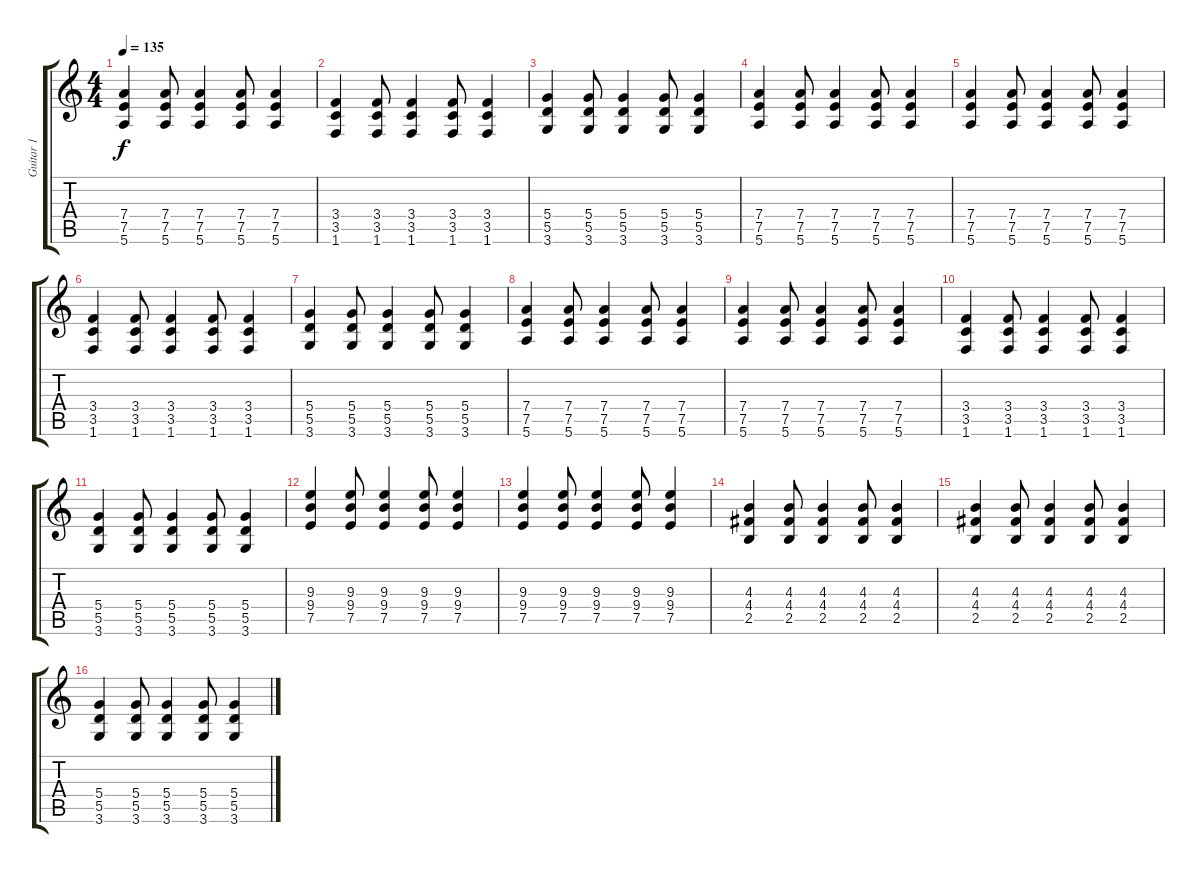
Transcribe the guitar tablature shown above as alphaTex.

\track ("Guitar 1" "Guitar 1") {instrument overdrivenguitar}
\staff {score tabs}
\tuning (E4 B3 G3 D3 A2 E2) {hide}
\ts (4 4)
\tempo 135
\clef g2
\ks c
(7.4 7.5 5.6).4{dy f} (7.4 7.5 5.6).8 (7.4 7.5 5.6).4 (7.4 7.5 5.6).8 (7.4 7.5 5.6).4 |
(3.4 3.5 1.6).4 (3.4 3.5 1.6).8 (3.4 3.5 1.6).4 (3.4 3.5 1.6).8 (3.4 3.5 1.6).4 |
(5.4 5.5 3.6).4 (5.4 5.5 3.6).8 (5.4 5.5 3.6).4 (5.4 5.5 3.6).8 (5.4 5.5 3.6).4 |
(7.4 7.5 5.6).4 (7.4 7.5 5.6).8 (7.4 7.5 5.6).4 (7.4 7.5 5.6).8 (7.4 7.5 5.6).4 |
(7.4 7.5 5.6).4 (7.4 7.5 5.6).8 (7.4 7.5 5.6).4 (7.4 7.5 5.6).8 (7.4 7.5 5.6).4 |
(3.4 3.5 1.6).4 (3.4 3.5 1.6).8 (3.4 3.5 1.6).4 (3.4 3.5 1.6).8 (3.4 3.5 1.6).4 |
(5.4 5.5 3.6).4 (5.4 5.5 3.6).8 (5.4 5.5 3.6).4 (5.4 5.5 3.6).8 (5.4 5.5 3.6).4 |
(7.4 7.5 5.6).4 (7.4 7.5 5.6).8 (7.4 7.5 5.6).4 (7.4 7.5 5.6).8 (7.4 7.5 5.6).4 |
(7.4 7.5 5.6).4 (7.4 7.5 5.6).8 (7.4 7.5 5.6).4 (7.4 7.5 5.6).8 (7.4 7.5 5.6).4 |
(3.4 3.5 1.6).4 (3.4 3.5 1.6).8 (3.4 3.5 1.6).4 (3.4 3.5 1.6).8 (3.4 3.5 1.6).4 |
(5.4 5.5 3.6).4 (5.4 5.5 3.6).8 (5.4 5.5 3.6).4 (5.4 5.5 3.6).8 (5.4 5.5 3.6).4 |
(9.3 9.4 7.5).4 (9.3 9.4 7.5).8 (9.3 9.4 7.5).4 (9.3 9.4 7.5).8 (9.3 9.4 7.5).4 |
(9.3 9.4 7.5).4 (9.3 9.4 7.5).8 (9.3 9.4 7.5).4 (9.3 9.4 7.5).8 (9.3 9.4 7.5).4 |
(4.3 4.4 2.5).4 (4.3 4.4 2.5).8 (4.3 4.4 2.5).4 (4.3 4.4 2.5).8 (4.3 4.4 2.5).4 |
(4.3 4.4 2.5).4 (4.3 4.4 2.5).8 (4.3 4.4 2.5).4 (4.3 4.4 2.5).8 (4.3 4.4 2.5).4 |
(5.4 5.5 3.6).4 (5.4 5.5 3.6).8 (5.4 5.5 3.6).4 (5.4 5.5 3.6).8 (5.4 5.5 3.6).4
